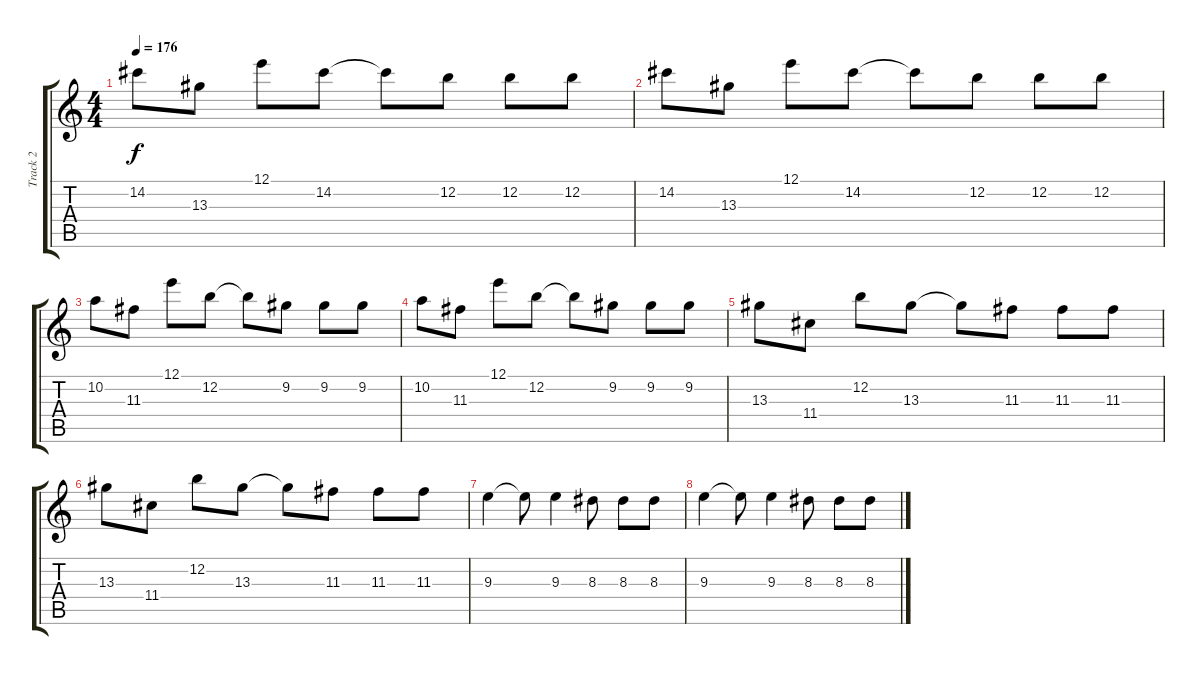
\track ("Track 2" "Track 2") {instrument overdrivenguitar}
\staff {score tabs}
\tuning (E4 B3 G3 D3 A2 E2) {hide}
\ts (4 4)
\tempo 176
\clef g2
\ks c
14.2.8{dy f} 13.3.8 12.1.8 14.2.8 14.2{t}.8 12.2.8 12.2.8 12.2.8 |
14.2.8 13.3.8 12.1.8 14.2.8 14.2{t}.8 12.2.8 12.2.8 12.2.8 |
10.2.8 11.3.8 12.1.8 12.2.8 12.2{t}.8 9.2.8 9.2.8 9.2.8 |
10.2.8 11.3.8 12.1.8 12.2.8 12.2{t}.8 9.2.8 9.2.8 9.2.8 |
13.3.8 11.4.8 12.2.8 13.3.8 13.3{t}.8 11.3.8 11.3.8 11.3.8 |
13.3.8 11.4.8 12.2.8 13.3.8 13.3{t}.8 11.3.8 11.3.8 11.3.8 |
9.3.4 9.3{t}.8 9.3.4 8.3.8 8.3.8 8.3.8 |
9.3.4 9.3{t}.8 9.3.4 8.3.8 8.3.8 8.3.8
